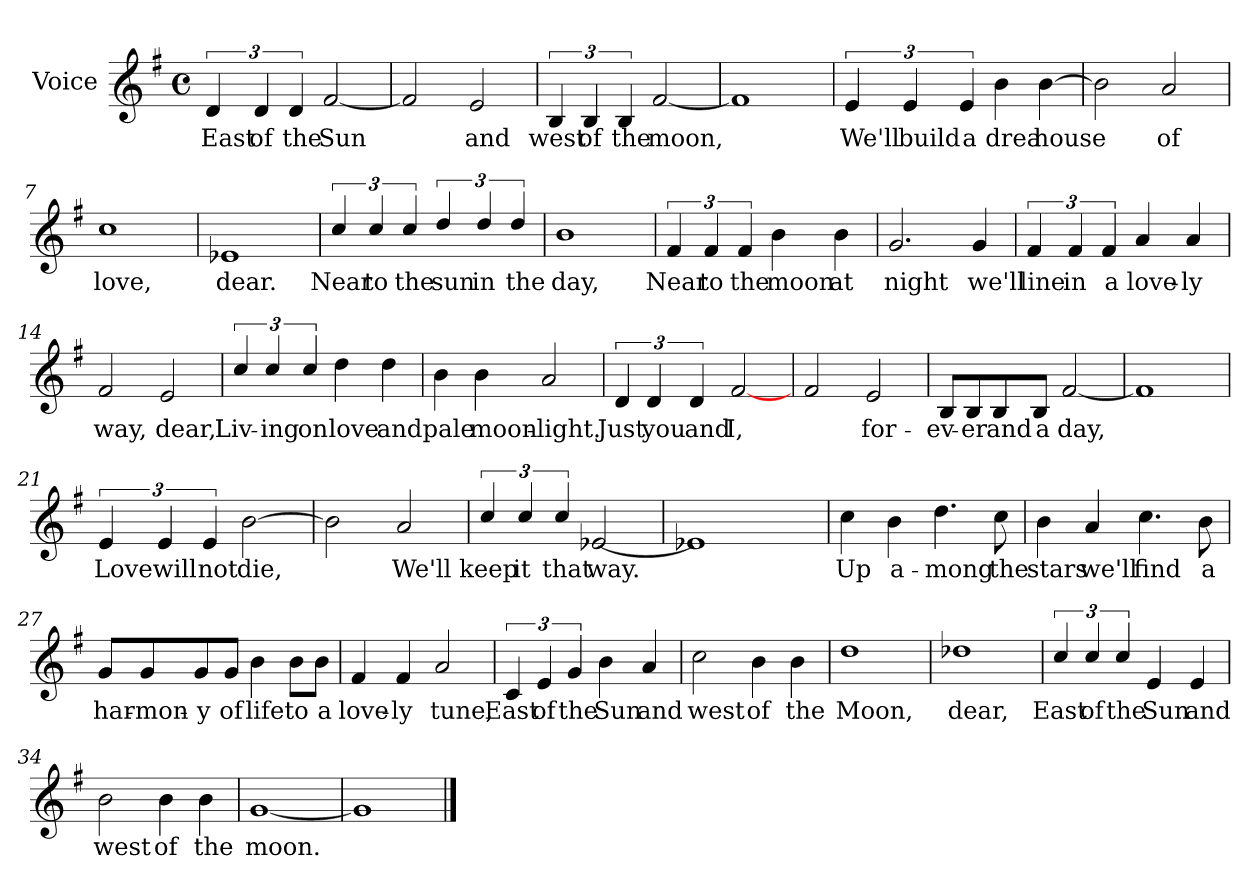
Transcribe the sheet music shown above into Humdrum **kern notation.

**kern	**text
*part1	*part1
*staff1	*staff1
*I"Voice	*
*clefG2	*
*k[f#]	*
*G:	*
*M4/4	*
*met(c)	*
=1	=1
6d/	East
6d/	of
6d/	the
[2f#/	Sun
=2	=2
2f#/]	.
2e/	and
=3	=3
6B/	west
6B/	of
6B/	the
[2f#/	moon,
=4	=4
1f#]	.
=5	=5
6e/	We'll
6e/	build
6e/	a
4b\	drea
[4b\	house
!!LO:LB:g=z
=6	=6
2b\]	.
2a/	of
=7	=7
1cc	love,
=8	=8
1e-X	dear.
=9	=9
6cc/	Near
6cc/	to
6cc/	the
6dd/	sun
6dd/	in
6dd/	the
=10	=10
1b	day,
=11	=11
6f#/	Near
6f#/	to
6f#/	the
4b\	moon
4b\	at
!!LO:LB:g=z
=12	=12
2.g/	night
4g/	we'll
=13	=13
6f#/	line
6f#/	in
6f#/	a
4a/	love-
4a/	-ly
=14	=14
2f#/	way,
2e/	dear,
=15	=15
6cc/	Liv-
6cc/	-ing
6cc/	on
4dd\	love
4dd\	and
=16	=16
4b\	pale
4b\	moon-
2a/	-light.
!!LO:LB:g=z
=17	=17
6d/	Just
6d/	you
6d/	and
[2f#/	I,
=18	=18
2f#/	.
2e/	for-
=19	=19
8B/L	-ev-
8B/	-er
8B/	and
8B/J	a
[2f#/	day,
=20	=20
1f#]	.
=21	=21
6e/	Love
6e/	will
6e/	not
[2b\	die,
=22	=22
2b\]	.
2a/	We'll
!!LO:LB:g=z
=23	=23
6cc/	keep
6cc/	it
6cc/	that
[2e-X/	way.
=24	=24
1e-X]	.
=25	=25
4cc\	Up
4b\	a-
4.dd\	-mong
8cc\	the
=26	=26
4b\	stars
4a/	we'll
4.cc\	find
8b\	a
=27	=27
8g/L	har-
8g/	-mon-
8g/	-y
8g/J	of
4b\	life
8b\L	to
8b\J	a
!!LO:LB:g=z
=28	=28
4f#/	love-
4f#/	-ly
2a/	tune,
=29	=29
6c/	East
6e/	of
6g/	the
4b\	Sun
4a/	and
=30	=30
2cc\	west
4b\	of
4b\	the
=31	=31
1dd	Moon,
=32	=32
1dd-X	dear,
!!LO:LB:g=z
=33	=33
6cc/	East
6cc/	of
6cc/	the
4e/	Sun
4e/	and
=34	=34
2b\	west
4b\	of
4b\	the
=35	=35
[1g	moon.
=36	=36
1g]	.
==	==
*-	*-
